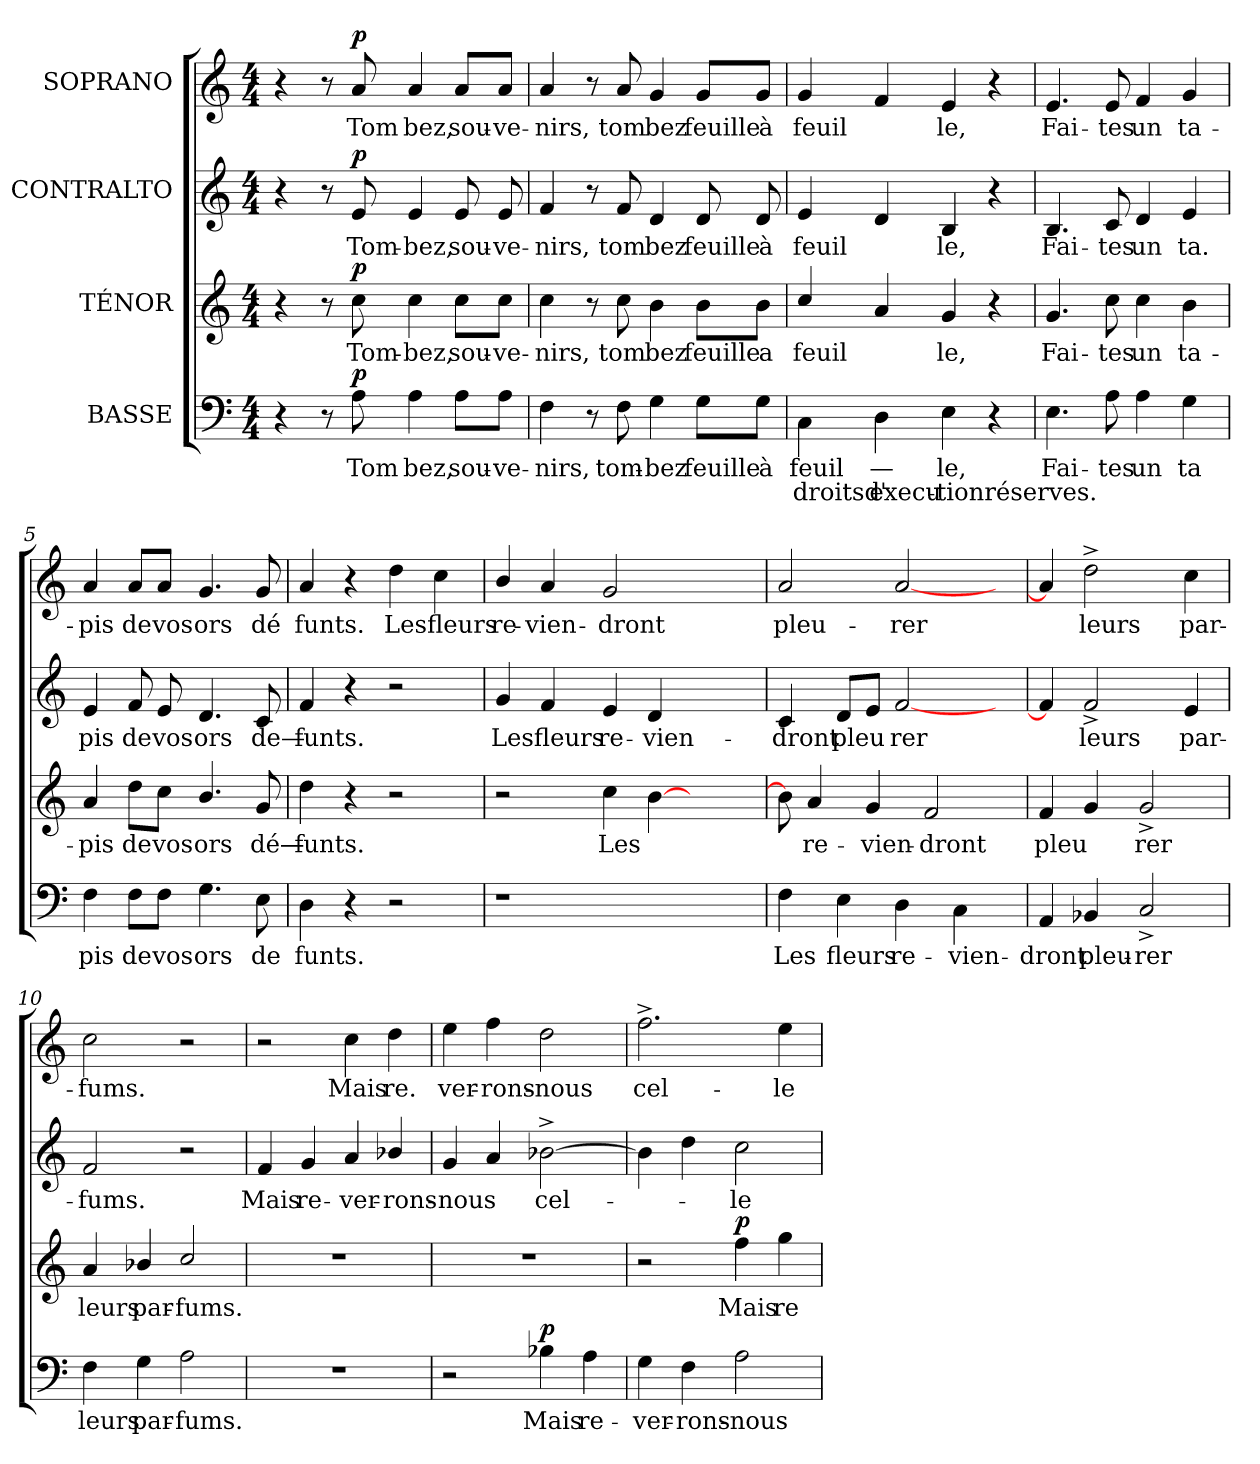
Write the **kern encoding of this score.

**kern	**text	**text	**dynam	**kern	**text	**dynam	**kern	**text	**dynam	**kern	**text	**dynam
*part4	*part4	*part4	*part4	*part3	*part3	*part3	*part2	*part2	*part2	*part1	*part1	*part1
*staff4	*staff4	*staff4	*staff4	*staff3	*staff3	*staff3	*staff2	*staff2	*staff2	*staff1	*staff1	*staff1
*I"BASSE	*	*	*	*I"TÉNOR	*	*	*I"CONTRALTO	*	*	*I"SOPRANO	*	*
*clefF4	*	*	*	*clefG2	*	*	*clefG2	*	*	*clefG2	*	*
*k[]	*	*	*	*k[]	*	*	*k[]	*	*	*k[]	*	*
*M4/4	*	*	*	*M4/4	*	*	*M4/4	*	*	*M4/4	*	*
=1	=1	=1	=1	=1	=1	=1	=1	=1	=1	=1	=1	=1
4r	.	.	.	4r	.	.	4r	.	.	4r	.	.
8r	.	.	.	8r	.	.	8r	.	.	8r	.	.
!	!	!	!LO:DY:a	!	!	!LO:DY:a	!	!	!LO:DY:a	!	!	!LO:DY:a
8Ai\	Tom	.	p	8cci\	Tom-	p	8ei/	Tom-	p	8ai/	Tom	p
4Ai\	bez,	.	.	4cci\	bez,	.	4ei/	bez,	.	4ai/	bez,	.
8Ai\L	sou-	.	.	8cci\L	sou-	.	8ei/	sou-	.	8ai/L	sou-	.
8Ai\J	ve-	.	.	8cci\J	ve-	.	8ei/	ve-	.	8ai/J	ve-	.
=2	=2	=2	=2	=2	=2	=2	=2	=2	=2	=2	=2	=2
4Fi\	nirs,	.	.	4cci\	nirs,	.	4fi/	nirs,	.	4ai/	nirs,	.
8r	.	.	.	8r	.	.	8r	.	.	8r	.	.
8Fi\	tom-	.	.	8cci\	tom	.	8fi/	tom	.	8ai/	tom	.
4Gi\	bez	.	.	4bi\	bez	.	4di/	bez	.	4gi/	bez	.
8Gi\L	feuille	.	.	8bi\L	feuille	.	8di/	feuille	.	8gi/L	feuille	.
8Gi\J	à	.	.	8bi\J	a	.	8di/	à	.	8gi/J	à	.
!!LO:LB:g=z
=3	=3	=3	=3	=3	=3	=3	=3	=3	=3	=3	=3	=3
4Ci\	feuil	droitsd'	.	4cci/	feuil	.	4ei/	feuil	.	4gi/	feuil	.
4Di\	—	execu-	.	4ai/	--	.	4di/	--	.	4fi/	.	.
4Ei\	le,	tionréserves.	.	4gi/	le,	.	4Bi/	le,	.	4ei/	le,	.
4r	.	.	.	4r	.	.	4r	.	.	4r	.	.
=4	=4	=4	=4	=4	=4	=4	=4	=4	=4	=4	=4	=4
4.Ei\	Fai-	.	.	4.gi/	Fai-	.	4.Bi/	Fai-	.	4.ei/	Fai-	.
8Ai\	tes	.	.	8cci\	tes	.	8ci/	tes	.	8ei/	tes	.
4Ai\	un	.	.	4cci\	un	.	4di/	un	.	4fi/	un	.
4Gi\	ta	.	.	4bi\	ta-	.	4ei/	ta.	.	4gi/	ta-	.
=5	=5	=5	=5	=5	=5	=5	=5	=5	=5	=5	=5	=5
4Fi\	pis	.	.	4ai/	pis	.	4ei/	pis	.	4ai/	pis	.
8Fi\L	de	.	.	8ddi\L	de	.	8fi/	de	.	8ai/L	de	.
8Fi\J	vos	.	.	8cci\J	vos	.	8ei/	vos	.	8ai/J	vos	.
4.Gi\	ors	.	.	4.bi/	ors	.	4.di/	ors	.	4.gi/	ors	.
8Ei\	de	.	.	8gi/	dé—	.	8ci/	de—	.	8gi/	dé	.
!!LO:PB:g=z
=6	=6	=6	=6	=6	=6	=6	=6	=6	=6	=6	=6	=6
4Di\	funts.	.	.	4ddi\	funts.	.	4fi/	funts.	.	4ai/	funts.	.
4r	.	.	.	4r	.	.	4r	.	.	4r	.	.
2r	.	.	.	2r	.	.	2r	.	.	4ddi\	Les	.
.	.	.	.	.	.	.	.	.	.	4cci\	fleurs	.
=7	=7	=7	=7	=7	=7	=7	=7	=7	=7	=7	=7	=7
1r	.	.	.	2r	.	.	4gi/	Les	.	4bi/	re-	.
.	.	.	.	.	.	.	4fi/	fleurs	.	4ai/	vien-	.
.	.	.	.	4cci\	Les	.	4ei/	re-	.	2gi/	dront	.
.	.	.	.	[4bj\	.	.	4di/	vien-	.	.	.	.
4.ryy	.	.	.	8ryy	.	.	4.ryy	.	.	4.ryy	.	.
.	.	.	.	4ryy	.	.	.	.	.	.	.	.
=8	=8	=8	=8	=8	=8	=8	=8	=8	=8	=8	=8	=8
4Fi\	Les	.	.	8bj\]	.	.	4ci/	dront	.	2ai/	pleu-	.
.	.	.	.	4ai/	re-	.	.	.	.	.	.	.
4Ei\	fleurs	.	.	.	.	.	8di/L	pleu	.	.	.	.
.	.	.	.	4gi/	vien-	.	8ei/J	--	.	.	.	.
4Di\	re-	.	.	.	.	.	[2fi/	rer	.	[2ai/	rer	.
.	.	.	.	2fi/	dront	.	.	.	.	.	.	.
4Ci\	vien-	.	.	.	.	.	.	.	.	.	.	.
8ryy	.	.	.	.	.	.	8ryy	.	.	8ryy	.	.
!!LO:LB:g=z
=9	=9	=9	=9	=9	=9	=9	=9	=9	=9	=9	=9	=9
4AAi/	dront	.	.	4fi/	pleu	.	4fi/]	.	.	4ai/]	.	.
4BB-Xi/	pleu-	.	.	4gi/	--	.	2f^>i/	leurs	.	2dd^>i\	leurs	.
2C^>i/	rer	.	.	2g^>i/	rer	.	.	.	.	.	.	.
.	.	.	.	.	.	.	4ei/	par-	.	4cci\	par-	.
=10	=10	=10	=10	=10	=10	=10	=10	=10	=10	=10	=10	=10
4Fi\	leurs	.	.	4ai/	leurs	.	2fi/	fums.	.	2cci\	fums.	.
4Gi\	par-	.	.	4b-Xi/	par-	.	.	.	.	.	.	.
2Ai\	fums.	.	.	2cci/	fums.	.	2r	.	.	2r	.	.
=11	=11	=11	=11	=11	=11	=11	=11	=11	=11	=11	=11	=11
1r	.	.	.	1r	.	.	4fi/	Mais	.	2r	.	.
.	.	.	.	.	.	.	4gi/	re-	.	.	.	.
.	.	.	.	.	.	.	4ai/	ver-	.	4cci\	Mais	.
.	.	.	.	.	.	.	4b-Xi/	rons-	.	4ddi\	re.	.
=12	=12	=12	=12	=12	=12	=12	=12	=12	=12	=12	=12	=12
2r	.	.	.	1r	.	.	4gi/	nous	.	4eei\	ver-	.
.	.	.	.	.	.	.	4ai/	.	.	4ffi\	rons-	.
!	!	!	!LO:DY:a	!	!	!	!	!	!	!	!	!
4B-Xi\	Mais	.	p	.	.	.	[2b-X^>i\	cel-	.	2ddi\	nous	.
4Ai\	re-	.	.	.	.	.	.	.	.	.	.	.
!!LO:LB:g=z
=13	=13	=13	=13	=13	=13	=13	=13	=13	=13	=13	=13	=13
4Gi\	ver-	.	.	2r	.	.	4b-i\]	.	.	2.ff^>i\	cel-	.
4Fi\	rons-	.	.	.	.	.	4ddi\	.	.	.	.	.
!	!	!	!	!	!	!LO:DY:a	!	!	!	!	!	!
2Ai\	nous	.	.	4ffi\	Mais	p	2cci\	le	.	.	.	.
.	.	.	.	4ggi\	re-	.	.	.	.	4eei\	le	.
=	=	=	=	=	=	=	=	=	=	=	=	=
*-	*-	*-	*-	*-	*-	*-	*-	*-	*-	*-	*-	*-
